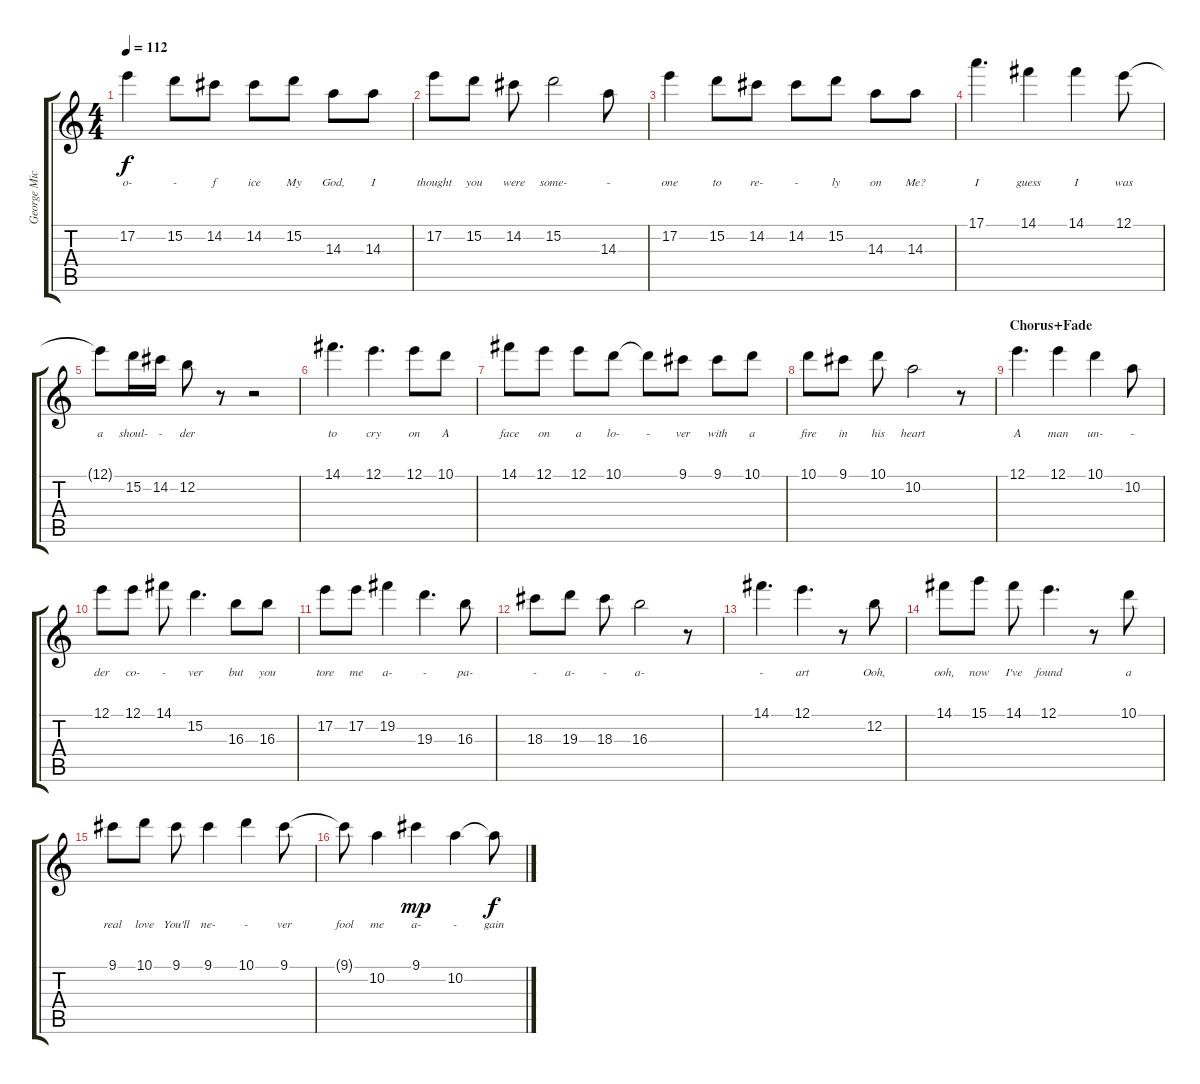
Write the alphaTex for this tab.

\track ("George Michael" "George Mic") {instrument overdrivenguitar}
\staff {score tabs}
\tuning (E4 B3 G3 D3 A2 E2) {hide}
\ts (4 4)
\tempo 112
\clef g2
\ks c
17.2.4{lyrics (0 "o-") lyrics (1 "") lyrics (2 "") lyrics (3 "") lyrics (4 "") dy f} 15.2.8{lyrics (0 "-") lyrics (1 "") lyrics (2 "") lyrics (3 "") lyrics (4 "")} 14.2.8{lyrics (0 "f") lyrics (1 "") lyrics (2 "") lyrics (3 "") lyrics (4 "")} 14.2.8{lyrics (0 "ice") lyrics (1 "") lyrics (2 "") lyrics (3 "") lyrics (4 "")} 15.2.8{lyrics (0 "My") lyrics (1 "") lyrics (2 "") lyrics (3 "") lyrics (4 "")} 14.3.8{lyrics (0 "God,") lyrics (1 "") lyrics (2 "") lyrics (3 "") lyrics (4 "")} 14.3.8{lyrics (0 "I") lyrics (1 "") lyrics (2 "") lyrics (3 "") lyrics (4 "")} |
17.2.8{lyrics (0 "thought") lyrics (1 "") lyrics (2 "") lyrics (3 "") lyrics (4 "")} 15.2.8{lyrics (0 "you") lyrics (1 "") lyrics (2 "") lyrics (3 "") lyrics (4 "")} 14.2.8{lyrics (0 "were") lyrics (1 "") lyrics (2 "") lyrics (3 "") lyrics (4 "")} 15.2.2{lyrics (0 "some-") lyrics (1 "") lyrics (2 "") lyrics (3 "") lyrics (4 "")} 14.3.8{lyrics (0 "-") lyrics (1 "") lyrics (2 "") lyrics (3 "") lyrics (4 "")} |
17.2.4{lyrics (0 "one") lyrics (1 "") lyrics (2 "") lyrics (3 "") lyrics (4 "")} 15.2.8{lyrics (0 "to") lyrics (1 "") lyrics (2 "") lyrics (3 "") lyrics (4 "")} 14.2.8{lyrics (0 "re-") lyrics (1 "") lyrics (2 "") lyrics (3 "") lyrics (4 "")} 14.2.8{lyrics (0 "-") lyrics (1 "") lyrics (2 "") lyrics (3 "") lyrics (4 "")} 15.2.8{lyrics (0 "ly") lyrics (1 "") lyrics (2 "") lyrics (3 "") lyrics (4 "")} 14.3.8{lyrics (0 "on") lyrics (1 "") lyrics (2 "") lyrics (3 "") lyrics (4 "")} 14.3.8{lyrics (0 "Me?") lyrics (1 "") lyrics (2 "") lyrics (3 "") lyrics (4 "")} |
17.1.4{d lyrics (0 "I") lyrics (1 "") lyrics (2 "") lyrics (3 "") lyrics (4 "")} 14.1.4{lyrics (0 "guess") lyrics (1 "") lyrics (2 "") lyrics (3 "") lyrics (4 "")} 14.1.4{lyrics (0 "I") lyrics (1 "") lyrics (2 "") lyrics (3 "") lyrics (4 "")} 12.1.8{lyrics (0 "was") lyrics (1 "") lyrics (2 "") lyrics (3 "") lyrics (4 "")} |
12.1{t}.8{lyrics (0 "a") lyrics (1 "") lyrics (2 "") lyrics (3 "") lyrics (4 "")} 15.2.16{lyrics (0 "shoul-") lyrics (1 "") lyrics (2 "") lyrics (3 "") lyrics (4 "")} 14.2.16{lyrics (0 "-") lyrics (1 "") lyrics (2 "") lyrics (3 "") lyrics (4 "")} 12.2.8{lyrics (0 "der") lyrics (1 "") lyrics (2 "") lyrics (3 "") lyrics (4 "")} r.8 r.2 |
14.1.4{d lyrics (0 "to") lyrics (1 "") lyrics (2 "") lyrics (3 "") lyrics (4 "")} 12.1.4{d lyrics (0 "cry") lyrics (1 "") lyrics (2 "") lyrics (3 "") lyrics (4 "")} 12.1.8{lyrics (0 "on") lyrics (1 "") lyrics (2 "") lyrics (3 "") lyrics (4 "")} 10.1.8{lyrics (0 "A") lyrics (1 "") lyrics (2 "") lyrics (3 "") lyrics (4 "")} |
14.1.8{lyrics (0 "face") lyrics (1 "") lyrics (2 "") lyrics (3 "") lyrics (4 "")} 12.1.8{lyrics (0 "on") lyrics (1 "") lyrics (2 "") lyrics (3 "") lyrics (4 "")} 12.1.8{lyrics (0 "a") lyrics (1 "") lyrics (2 "") lyrics (3 "") lyrics (4 "")} 10.1.8{lyrics (0 "lo-") lyrics (1 "") lyrics (2 "") lyrics (3 "") lyrics (4 "")} 10.1{t}.8{lyrics (0 "-") lyrics (1 "") lyrics (2 "") lyrics (3 "") lyrics (4 "")} 9.1.8{lyrics (0 "ver") lyrics (1 "") lyrics (2 "") lyrics (3 "") lyrics (4 "")} 9.1.8{lyrics (0 "with") lyrics (1 "") lyrics (2 "") lyrics (3 "") lyrics (4 "")} 10.1.8{lyrics (0 "a") lyrics (1 "") lyrics (2 "") lyrics (3 "") lyrics (4 "")} |
10.1.8{lyrics (0 "fire") lyrics (1 "") lyrics (2 "") lyrics (3 "") lyrics (4 "")} 9.1.8{lyrics (0 "in") lyrics (1 "") lyrics (2 "") lyrics (3 "") lyrics (4 "")} 10.1.8{lyrics (0 "his") lyrics (1 "") lyrics (2 "") lyrics (3 "") lyrics (4 "")} 10.2.2{lyrics (0 "heart") lyrics (1 "") lyrics (2 "") lyrics (3 "") lyrics (4 "")} r.8 |
\section ("" "Chorus+Fade")
12.1.4{d lyrics (0 "A") lyrics (1 "") lyrics (2 "") lyrics (3 "") lyrics (4 "")} 12.1.4{lyrics (0 "man") lyrics (1 "") lyrics (2 "") lyrics (3 "") lyrics (4 "")} 10.1.4{lyrics (0 "un-") lyrics (1 "") lyrics (2 "") lyrics (3 "") lyrics (4 "")} 10.2.8{lyrics (0 "-") lyrics (1 "") lyrics (2 "") lyrics (3 "") lyrics (4 "")} |
12.1.8{lyrics (0 "der") lyrics (1 "") lyrics (2 "") lyrics (3 "") lyrics (4 "")} 12.1.8{lyrics (0 "co-") lyrics (1 "") lyrics (2 "") lyrics (3 "") lyrics (4 "")} 14.1.8{lyrics (0 "-") lyrics (1 "") lyrics (2 "") lyrics (3 "") lyrics (4 "")} 15.2.4{d lyrics (0 "ver") lyrics (1 "") lyrics (2 "") lyrics (3 "") lyrics (4 "")} 16.3.8{lyrics (0 "but") lyrics (1 "") lyrics (2 "") lyrics (3 "") lyrics (4 "")} 16.3.8{lyrics (0 "you") lyrics (1 "") lyrics (2 "") lyrics (3 "") lyrics (4 "")} |
17.2.8{lyrics (0 "tore") lyrics (1 "") lyrics (2 "") lyrics (3 "") lyrics (4 "")} 17.2.8{lyrics (0 "me") lyrics (1 "") lyrics (2 "") lyrics (3 "") lyrics (4 "")} 19.2.4{lyrics (0 "a-") lyrics (1 "") lyrics (2 "") lyrics (3 "") lyrics (4 "")} 19.3.4{d lyrics (0 "-") lyrics (1 "") lyrics (2 "") lyrics (3 "") lyrics (4 "")} 16.3.8{lyrics (0 "pa-") lyrics (1 "") lyrics (2 "") lyrics (3 "") lyrics (4 "")} |
18.3.8{lyrics (0 "-") lyrics (1 "") lyrics (2 "") lyrics (3 "") lyrics (4 "")} 19.3.8{lyrics (0 "a-") lyrics (1 "") lyrics (2 "") lyrics (3 "") lyrics (4 "")} 18.3.8{lyrics (0 "-") lyrics (1 "") lyrics (2 "") lyrics (3 "") lyrics (4 "")} 16.3.2{lyrics (0 "a-") lyrics (1 "") lyrics (2 "") lyrics (3 "") lyrics (4 "")} r.8 |
14.1.4{d lyrics (0 "-") lyrics (1 "") lyrics (2 "") lyrics (3 "") lyrics (4 "")} 12.1.4{d lyrics (0 "art") lyrics (1 "") lyrics (2 "") lyrics (3 "") lyrics (4 "")} r.8 12.2.8{lyrics (0 "Ooh,") lyrics (1 "") lyrics (2 "") lyrics (3 "") lyrics (4 "")} |
14.1.8{lyrics (0 "ooh,") lyrics (1 "") lyrics (2 "") lyrics (3 "") lyrics (4 "")} 15.1.8{lyrics (0 "now") lyrics (1 "") lyrics (2 "") lyrics (3 "") lyrics (4 "")} 14.1.8{lyrics (0 "I've") lyrics (1 "") lyrics (2 "") lyrics (3 "") lyrics (4 "")} 12.1.4{d lyrics (0 "found") lyrics (1 "") lyrics (2 "") lyrics (3 "") lyrics (4 "")} r.8 10.1.8{lyrics (0 "a") lyrics (1 "") lyrics (2 "") lyrics (3 "") lyrics (4 "")} |
9.1.8{lyrics (0 "real") lyrics (1 "") lyrics (2 "") lyrics (3 "") lyrics (4 "")} 10.1.8{lyrics (0 "love") lyrics (1 "") lyrics (2 "") lyrics (3 "") lyrics (4 "")} 9.1.8{lyrics (0 "You'll") lyrics (1 "") lyrics (2 "") lyrics (3 "") lyrics (4 "")} 9.1.4{lyrics (0 "ne-") lyrics (1 "") lyrics (2 "") lyrics (3 "") lyrics (4 "")} 10.1.4{lyrics (0 "-") lyrics (1 "") lyrics (2 "") lyrics (3 "") lyrics (4 "")} 9.1.8{lyrics (0 "ver") lyrics (1 "") lyrics (2 "") lyrics (3 "") lyrics (4 "")} |
9.1{t}.8{lyrics (0 "fool") lyrics (1 "") lyrics (2 "") lyrics (3 "") lyrics (4 "")} 10.2.4{lyrics (0 "me") lyrics (1 "") lyrics (2 "") lyrics (3 "") lyrics (4 "")} 9.1.4{lyrics (0 "a-") lyrics (1 "") lyrics (2 "") lyrics (3 "") lyrics (4 "") dy mp} 10.2.4{lyrics (0 "-") lyrics (1 "") lyrics (2 "") lyrics (3 "") lyrics (4 "")} 10.2{t}.8{lyrics (0 "gain") lyrics (1 "") lyrics (2 "") lyrics (3 "") lyrics (4 "") dy f}
